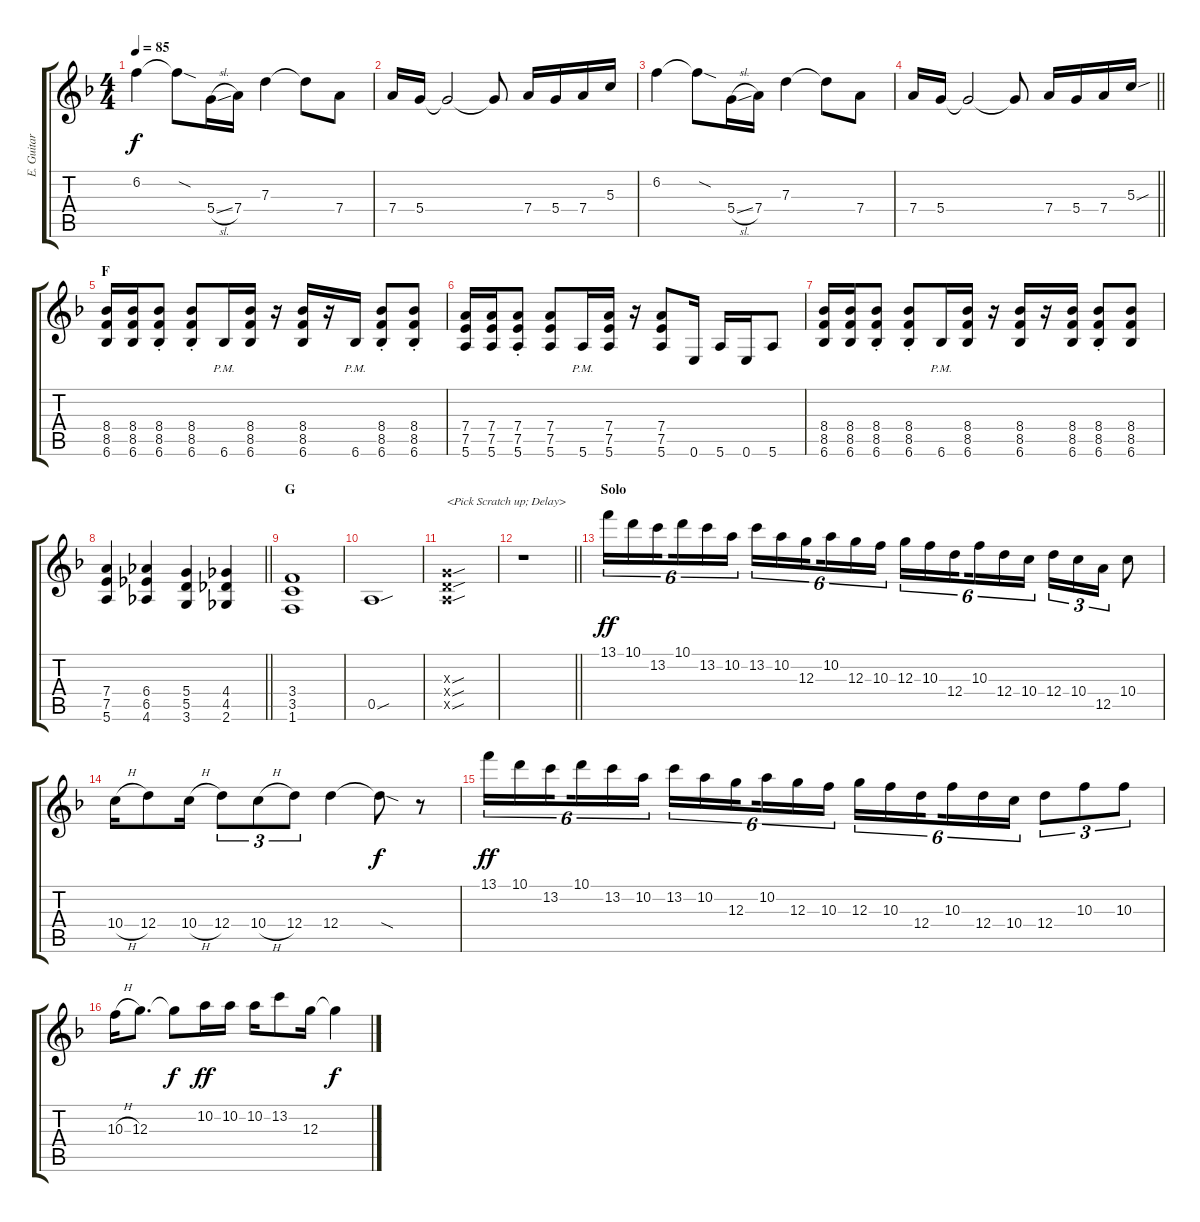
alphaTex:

\track ("E. Guitar I" "E. Guitar ") {instrument overdrivenguitar}
\staff {score tabs}
\tuning (E4 B3 G3 D3 A2 E2) {hide}
\ts (4 4)
\tempo 85
\clef g2
\ks f
6.2.4{dy f} 6.2{sod t}.8 5.4{sl}.16 7.4.16 7.3.4 7.3{t}.8 7.4.8 |
7.4.16 5.4.16 5.4{t}.2 5.4{t}.8 7.4.16 5.4.16 7.4.16 5.3.16 |
6.2.4 6.2{sod t}.8 5.4{sl}.16 7.4.16 7.3.4 7.3{t}.8 7.4.8 |
\barLineRight lightlight
7.4.16 5.4.16 5.4{t}.2 5.4{t}.8 7.4.16 5.4.16 7.4.16 5.3{sou}.16 |
\section ("" "F")
(8.4 8.5 6.6).16 (8.4 8.5 6.6).16 (8.4{st} 8.5{st} 6.6{st}).8 (8.4{st} 8.5{st} 6.6{st}).8 6.6{pm}.16 (8.4 8.5 6.6).16 r.16 (8.4 8.5 6.6).16 r.16 6.6{pm}.16 (8.4{st} 8.5{st} 6.6{st}).8 (8.4{st} 8.5{st} 6.6{st}).8 |
(7.4 7.5 5.6).16 (7.4 7.5 5.6).16 (7.4{st} 7.5{st} 5.6{st}).8 (7.4 7.5 5.6).8 5.6{pm}.16 (7.4 7.5 5.6).16 r.16 (7.4 7.5 5.6).8 0.6.16 5.6.16 0.6.16 5.6.8 |
(8.4 8.5 6.6).16 (8.4 8.5 6.6).16 (8.4{st} 8.5{st} 6.6{st}).8 (8.4{st} 8.5{st} 6.6{st}).8 6.6{pm}.16 (8.4 8.5 6.6).16 r.16 (8.4 8.5 6.6).16 r.16 (8.4 8.5 6.6).16 (8.4{st} 8.5{st} 6.6{st}).8 (8.4 8.5 6.6).8 |
\barLineRight lightlight
(7.4 7.5 5.6).4 (6.4 6.5 4.6).4 (5.4 5.5 3.6).4 (4.4 4.5 2.6).4 |
\section ("" "G")
(3.4 3.5 1.6).1 |
0.5{sou}.1 |
(0.3{sou x} 0.4{sou x} 0.5{sou x}).1{txt "<Pick Scratch up; Delay>"} |
\barLineRight lightlight
r.1 |
\section ("" "Solo")
13.1.16{tu (6 4) dy ff} 10.1.16{tu (6 4)} 13.2.16{tu (6 4) beam splitsecondary} 10.1.16{tu (6 4)} 13.2.16{tu (6 4)} 10.2.16{tu (6 4)} 13.2.16{tu (6 4)} 10.2.16{tu (6 4)} 12.3.16{tu (6 4) beam splitsecondary} 10.2.16{tu (6 4)} 12.3.16{tu (6 4)} 10.3.16{tu (6 4)} 12.3.16{tu (6 4)} 10.3.16{tu (6 4)} 12.4.16{tu (6 4) beam splitsecondary} 10.3.16{tu (6 4)} 12.4.16{tu (6 4)} 10.4.16{tu (6 4)} 12.4.16{tu (3 2)} 10.4.16{tu (3 2)} 12.5.16{tu (3 2)} 10.4.8 |
10.4{h}.16 12.4.8 10.4{h}.16 12.4.8{tu (3 2)} 10.4{h}.8{tu (3 2)} 12.4.8{tu (3 2)} 12.4.4 12.4{sod t}.8{dy f} r.8 |
13.1.16{tu (6 4) dy ff} 10.1.16{tu (6 4)} 13.2.16{tu (6 4) beam splitsecondary} 10.1.16{tu (6 4)} 13.2.16{tu (6 4)} 10.2.16{tu (6 4)} 13.2.16{tu (6 4)} 10.2.16{tu (6 4)} 12.3.16{tu (6 4) beam splitsecondary} 10.2.16{tu (6 4)} 12.3.16{tu (6 4)} 10.3.16{tu (6 4)} 12.3.16{tu (6 4)} 10.3.16{tu (6 4)} 12.4.16{tu (6 4) beam splitsecondary} 10.3.16{tu (6 4)} 12.4.16{tu (6 4)} 10.4.16{tu (6 4)} 12.4.8{tu (3 2)} 10.3.8{tu (3 2)} 10.3.8{tu (3 2)} |
10.3{h}.16 12.3.8{d} 12.3{t}.8{dy f} 10.2.16{dy ff} 10.2.16 10.2.16 13.2.8 12.3.16 12.3{t}.4{dy f}
